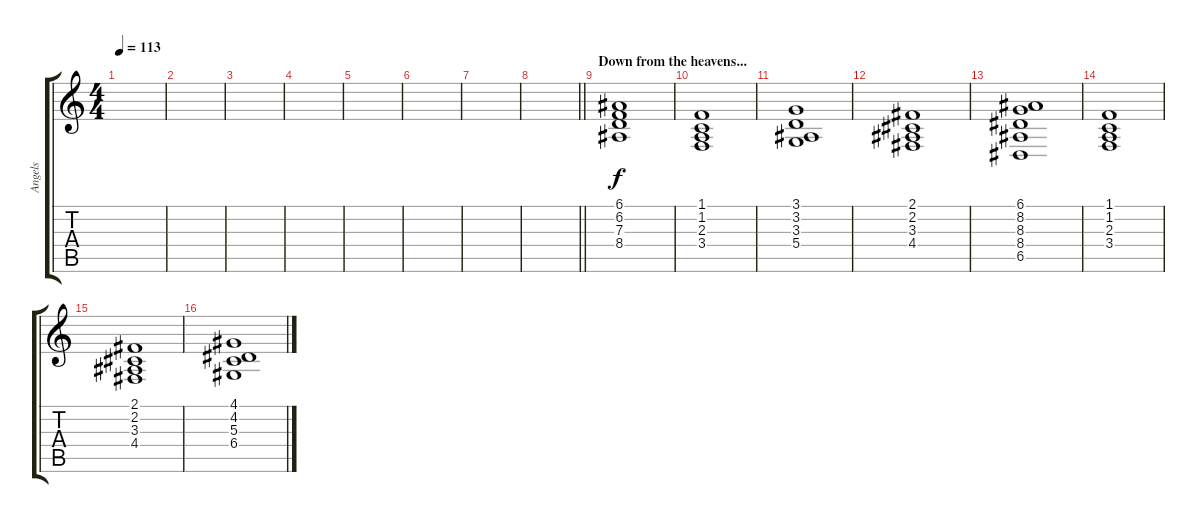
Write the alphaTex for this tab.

\track ("Angels" "Angels") {instrument choiraahs}
\staff {score tabs}
\tuning (E4 B3 G3 D3 A2 E2) {hide}
\ts (4 4)
\section ("" "")
\tempo 113
\clef g2
\ks c
|
|
|
|
|
|
|
\barLineRight lightlight
|
\section ("" "Down from the heavens...")
(6.1 6.2 7.3 8.4).1 |
(1.1 1.2 2.3 3.4).1 |
(3.1 3.2 3.3 5.4).1 |
(2.1 2.2 3.3 4.4).1 |
(6.1 8.2 8.3 8.4 6.5).1 |
(1.1 1.2 2.3 3.4).1 |
(2.1 2.2 3.3 4.4).1 |
(4.1 4.2 5.3 6.4).1
